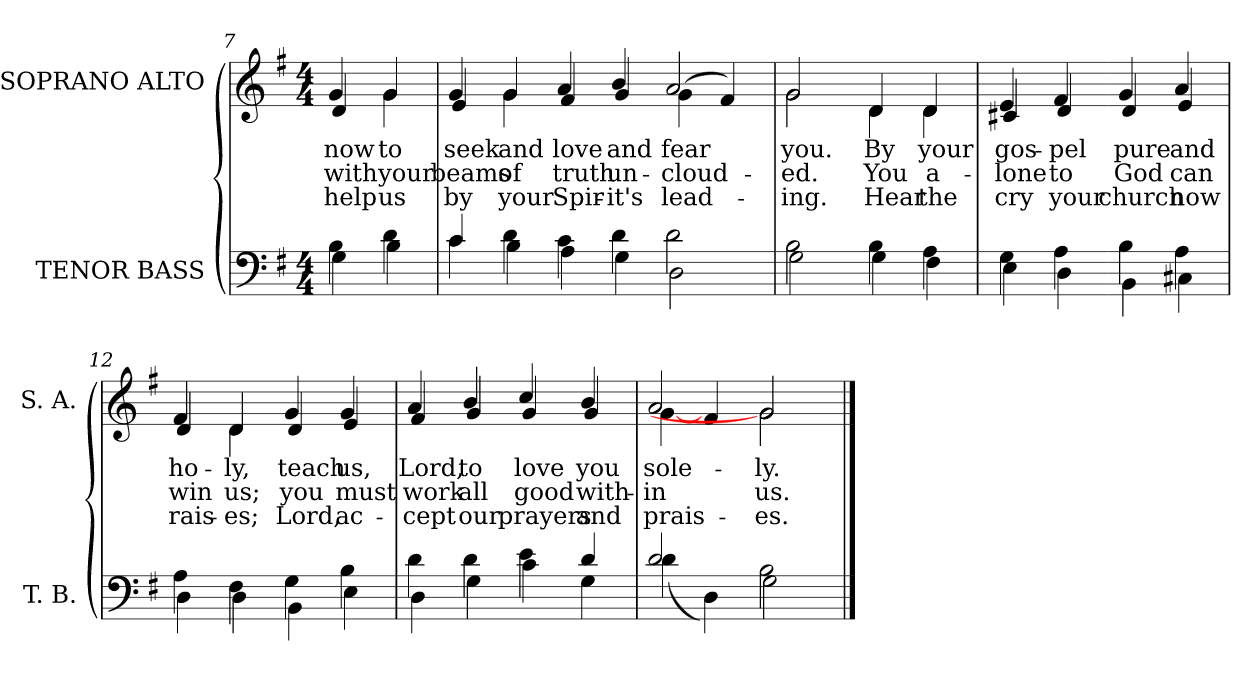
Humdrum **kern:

**kern	**kern	**text	**text	**text
*part2	*part1	*part1	*part1	*part1
*staff2	*staff1	*staff1	*staff1	*staff1
*I"TENOR BASS	*I"SOPRANO ALTO	*	*	*
*I'T. B.	*I'S. A.	*	*	*
!!LO:LB:g=z
*clefF4	*clefG2	*	*	*
*k[f#]	*k[f#]	*	*	*
*G:	*G:	*	*	*
*M4/4	*M4/4	*	*	*
=7	=7	=7	=7	=7
*^	*	*	*	*
!	!	!	!LO:LY:b:color=#000000	!LO:LY:b:color=#000000	!LO:LY:b:color=#000000
*	*	*^	*	*	*
4Bi\	4Gi\	4gi/	4di/	now	with	help
!	!	!	!	!LO:LY:b:color=#000000	!LO:LY:b:color=#000000	!LO:LY:b:color=#000000
4di\	4Bi\	4gi/	4gi\	to	your	us
=8	=8	=8	=8	=8	=8	=8
!	!	!	!	!LO:LY:b:color=#000000	!LO:LY:b:color=#000000	!LO:LY:b:color=#000000
4ci/	4ci\	4gi/	4ei/	seek	beams	by
!	!	!	!	!LO:LY:b:color=#000000	!LO:LY:b:color=#000000	!LO:LY:b:color=#000000
4di\	4Bi\	4gi/	4gi\	and	of	your
!	!	!	!	!LO:LY:b:color=#000000	!LO:LY:b:color=#000000	!LO:LY:b:color=#000000
4ci\	4Ai\	4ai/	4f#i/	love	truth	Spir-
!	!	!	!	!LO:LY:b:color=#000000	!LO:LY:b:color=#000000	!LO:LY:b:color=#000000
4di\	4Gi\	4bi/	4gi/	and	un-	-it's
!	!	!	!	!LO:LY:b:color=#000000	!LO:LY:b:color=#000000	!LO:LY:b:color=#000000
2di\	2Di\	2ai/	(4gi\	fear	-cloud-	lead-
.	.	.	4f#i/)	.	.	.
=9	=9	=9	=9	=9	=9	=9
!	!	!	!	!LO:LY:b:color=#000000	!LO:LY:b:color=#000000	!LO:LY:b:color=#000000
2Bi\	2Gi\	2gi/	2gi\	you.	-ed.	-ing.
!	!	!	!	!LO:LY:b:color=#000000	!LO:LY:b:color=#000000	!LO:LY:b:color=#000000
4Bi\	4Gi\	4di/	4di\	By	You	Hear
!	!	!	!	!LO:LY:b:color=#000000	!LO:LY:b:color=#000000	!LO:LY:b:color=#000000
4Ai\	4F#i\	4di/	4di\	your	a-	the
=10	=10	=10	=10	=10	=10	=10
!	!	!	!	!LO:LY:b:color=#000000	!LO:LY:b:color=#000000	!LO:LY:b:color=#000000
4Gi\	4Ei\	4ei/	4c#Xi/	gos-	-lone	cry
!	!	!	!	!LO:LY:b:color=#000000	!LO:LY:b:color=#000000	!LO:LY:b:color=#000000
4Ai\	4Di\	4f#i/	4di/	-pel	to	your
!!LO:LB:g=z	!!
=11-	=11-	=11-	=11-	=11-	=11-	=11-
!	!	!	!	!LO:LY:b:color=#000000	!LO:LY:b:color=#000000	!LO:LY:b:color=#000000
4Bi\	4BBi\	4gi/	4di/	pure	God	church
!	!	!	!	!LO:LY:b:color=#000000	!LO:LY:b:color=#000000	!LO:LY:b:color=#000000
4Ai\	4C#Xi\	4ai/	4ei/	and	can	now
=12	=12	=12	=12	=12	=12	=12
!	!	!	!	!LO:LY:b:color=#000000	!LO:LY:b:color=#000000	!LO:LY:b:color=#000000
4Ai\	4Di\	4f#i/	4di/	ho-	win	rais-
!	!	!	!	!LO:LY:b:color=#000000	!LO:LY:b:color=#000000	!LO:LY:b:color=#000000
4F#i\	4Di\	4di/	4di\	-ly,	us;	-es;
!	!	!	!	!LO:LY:b:color=#000000	!LO:LY:b:color=#000000	!LO:LY:b:color=#000000
4Gi\	4BBi\	4gi/	4di/	teach	you	Lord,
!	!	!	!	!LO:LY:b:color=#000000	!LO:LY:b:color=#000000	!LO:LY:b:color=#000000
4Bi\	4Ei\	4gi/	4ei/	us,	must	ac-
=13	=13	=13	=13	=13	=13	=13
!	!	!	!	!LO:LY:b:color=#000000	!LO:LY:b:color=#000000	!LO:LY:b:color=#000000
4di\	4Di\	4ai/	4f#i/	Lord,	work	-cept
!	!	!	!	!LO:LY:b:color=#000000	!LO:LY:b:color=#000000	!LO:LY:b:color=#000000
4di\	4Gi\	4bi/	4gi/	to	all	our
!	!	!	!	!LO:LY:b:color=#000000	!LO:LY:b:color=#000000	!LO:LY:b:color=#000000
4ei\	4ci\	4cci/	4gi/	love	good	prayers
!	!	!	!	!LO:LY:b:color=#000000	!LO:LY:b:color=#000000	!LO:LY:b:color=#000000
4di/	4Gi\	4bi/	4gi/	you	with-	and
=14	=14	=14	=14	=14	=14	=14
!	!	!	!	!LO:LY:b:color=#000000	!LO:LY:b:color=#000000	!LO:LY:b:color=#000000
2di/	(4di\	2ai/	[4gi\	sole-	-in	prais-
.	4Di\)	.	4f#i/	.	.	.
!	!	!	!	!LO:LY:b:color=#000000	!LO:LY:b:color=#000000	!LO:LY:b:color=#000000
2Bi\	2Gi\	2gi/]	2gi\	-ly.	us.	-es.
*v	*v	*	*	*	*	*
*	*v	*v	*	*	*
==	==	==	==	==
*-	*-	*-	*-	*-
